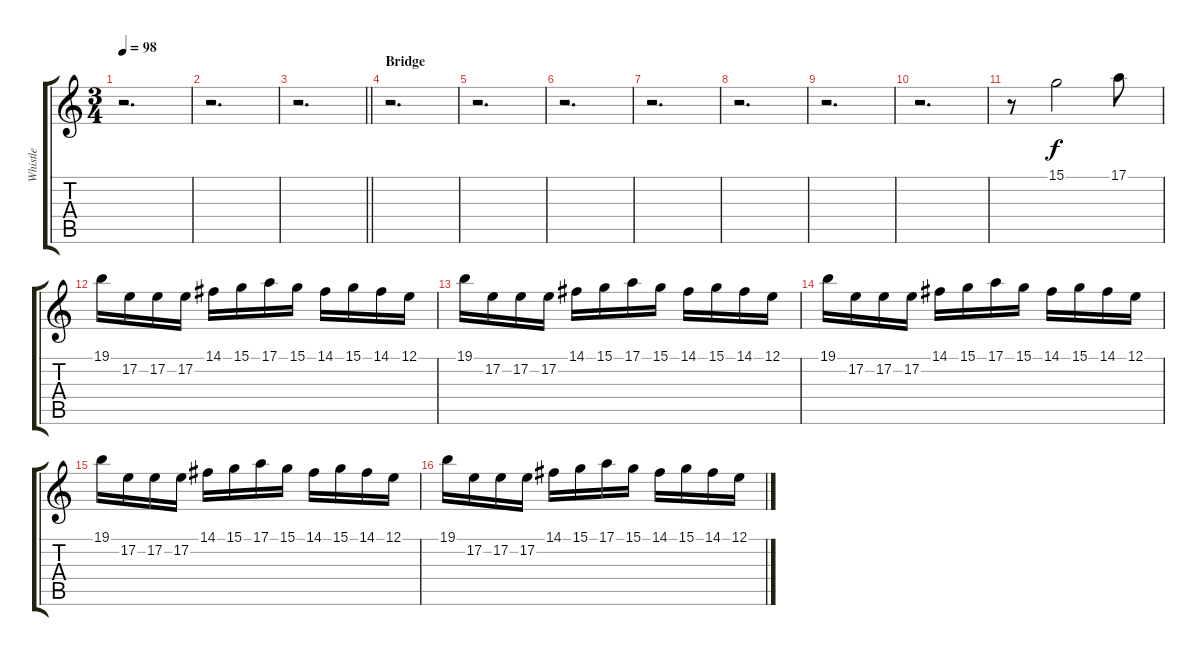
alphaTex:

\track ("Whistle" "Whistle") {instrument piccolo}
\staff {score tabs}
\tuning (E4 B3 G3 D3 A2 E2) {hide}
\ts (3 4)
\tempo 98
\clef g2
\ks c
r.2{d dy f} |
r.2{d} |
\barLineRight lightlight
r.2{d} |
\section ("" "Bridge")
r.2{d} |
r.2{d} |
r.2{d} |
r.2{d} |
r.2{d} |
r.2{d} |
r.2{d} |
r.8 15.1.2 17.1.8 |
19.1.16 17.2.16 17.2.16 17.2.16 14.1.16 15.1.16 17.1.16 15.1.16 14.1.16 15.1.16 14.1.16 12.1.16 |
19.1.16 17.2.16 17.2.16 17.2.16 14.1.16 15.1.16 17.1.16 15.1.16 14.1.16 15.1.16 14.1.16 12.1.16 |
19.1.16 17.2.16 17.2.16 17.2.16 14.1.16 15.1.16 17.1.16 15.1.16 14.1.16 15.1.16 14.1.16 12.1.16 |
19.1.16 17.2.16 17.2.16 17.2.16 14.1.16 15.1.16 17.1.16 15.1.16 14.1.16 15.1.16 14.1.16 12.1.16 |
19.1.16 17.2.16 17.2.16 17.2.16 14.1.16 15.1.16 17.1.16 15.1.16 14.1.16 15.1.16 14.1.16 12.1.16
